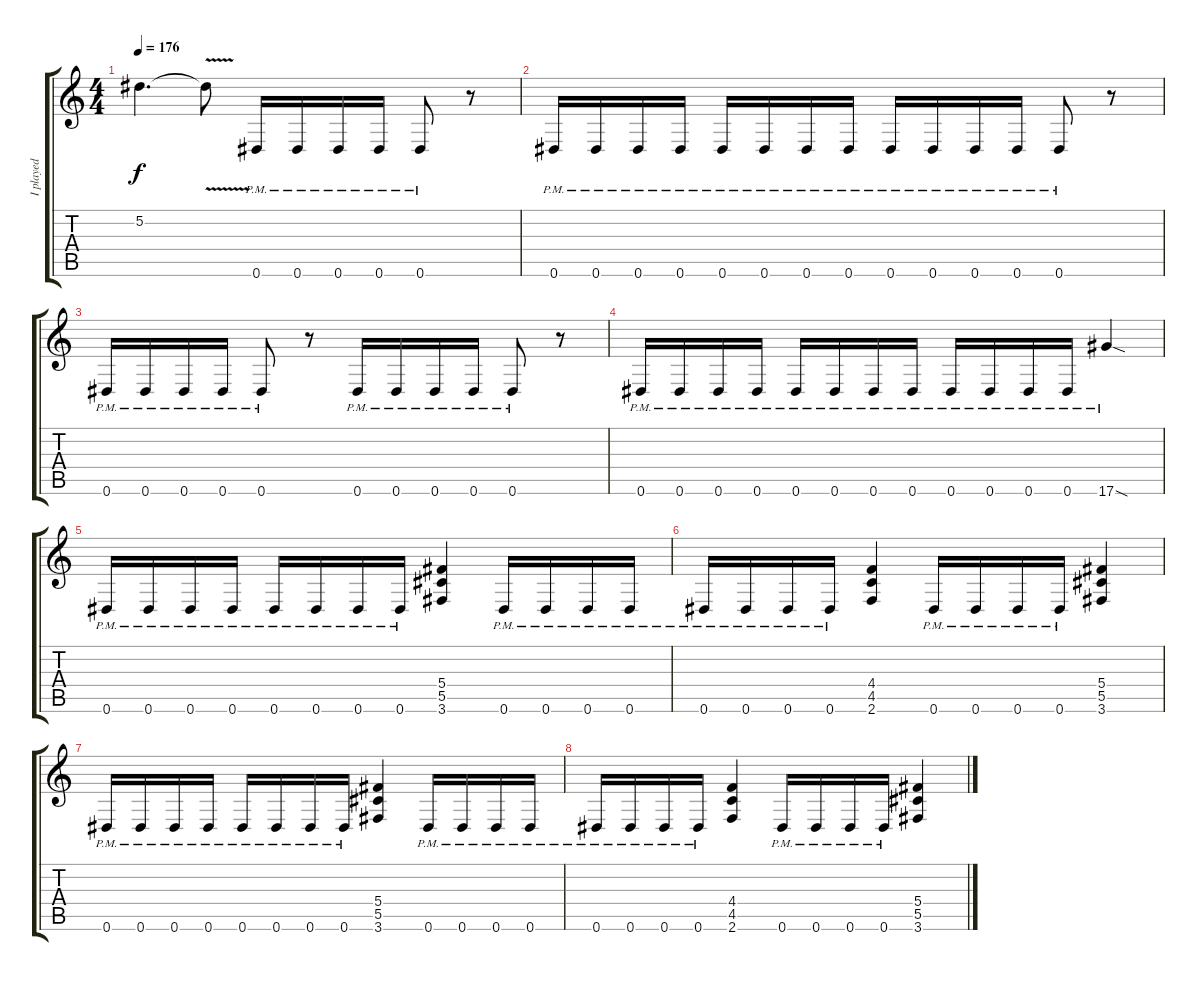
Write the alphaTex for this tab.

\track ("I played" "I played") {instrument overdrivenguitar}
\staff {score tabs}
\tuning (Eb4 Bb3 Gb3 Db3 Ab2 Eb2) {hide}
\ts (4 4)
\tempo 176
\clef g2
\ks c
5.2.4{d dy f} 5.2{v t}.8 0.6{pm}.16 0.6{pm}.16 0.6{pm}.16 0.6{pm}.16 0.6{pm}.8 r.8 |
0.6{pm}.16 0.6{pm}.16 0.6{pm}.16 0.6{pm}.16 0.6{pm}.16 0.6{pm}.16 0.6{pm}.16 0.6{pm}.16 0.6{pm}.16 0.6{pm}.16 0.6{pm}.16 0.6{pm}.16 0.6{pm}.8 r.8 |
0.6{pm}.16 0.6{pm}.16 0.6{pm}.16 0.6{pm}.16 0.6{pm}.8 r.8 0.6{pm}.16 0.6{pm}.16 0.6{pm}.16 0.6{pm}.16 0.6{pm}.8 r.8 |
0.6{pm}.16 0.6{pm}.16 0.6{pm}.16 0.6{pm}.16 0.6{pm}.16 0.6{pm}.16 0.6{pm}.16 0.6{pm}.16 0.6{pm}.16 0.6{pm}.16 0.6{pm}.16 0.6{pm}.16 17.6{sod pm}.4 |
0.6{pm}.16 0.6{pm}.16 0.6{pm}.16 0.6{pm}.16 0.6{pm}.16 0.6{pm}.16 0.6{pm}.16 0.6{pm}.16 (5.4 5.5 3.6).4 0.6{pm}.16 0.6{pm}.16 0.6{pm}.16 0.6{pm}.16 |
0.6{pm}.16 0.6{pm}.16 0.6{pm}.16 0.6{pm}.16 (4.4 4.5 2.6).4 0.6{pm}.16 0.6{pm}.16 0.6{pm}.16 0.6{pm}.16 (5.4 5.5 3.6).4 |
0.6{pm}.16 0.6{pm}.16 0.6{pm}.16 0.6{pm}.16 0.6{pm}.16 0.6{pm}.16 0.6{pm}.16 0.6{pm}.16 (5.4 5.5 3.6).4 0.6{pm}.16 0.6{pm}.16 0.6{pm}.16 0.6{pm}.16 |
0.6{pm}.16 0.6{pm}.16 0.6{pm}.16 0.6{pm}.16 (4.4 4.5 2.6).4 0.6{pm}.16 0.6{pm}.16 0.6{pm}.16 0.6{pm}.16 (5.4 5.5 3.6).4
